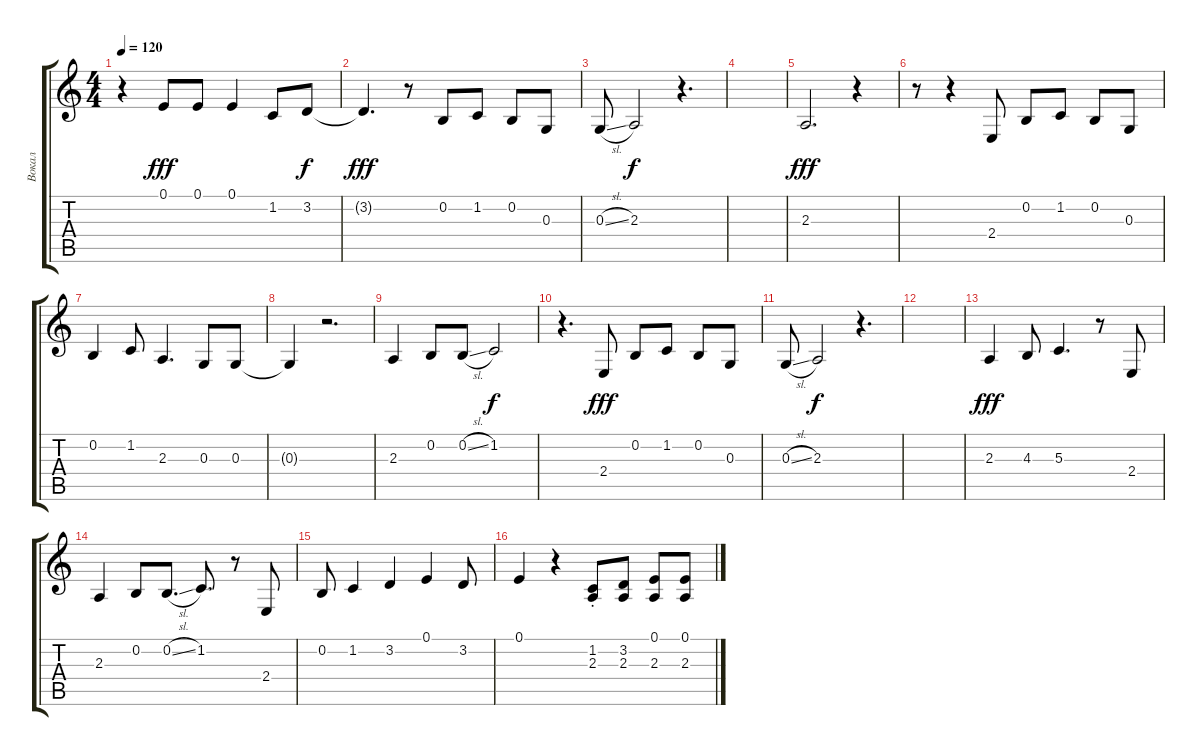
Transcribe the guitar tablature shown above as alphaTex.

\track ("Вокал" "Вокал") {instrument clarinet}
\staff {score tabs}
\tuning (E4 B3 G3 D3 A2 E2) {hide}
\ts (4 4)
\tempo 120
\clef g2
\ks c
r.4{dy f} 0.1.8{dy fff} 0.1.8 0.1.4 1.2.8 3.2.8{dy f} |
3.2{t}.4{d dy fff} r.8 0.2.8 1.2.8 0.2.8 0.3.8 |
0.3{sl}.8 2.3.2{dy f} r.4{d} |
|
2.3.2{d dy fff} r.4 |
r.8 r.4 2.4.8 0.2.8 1.2.8 0.2.8 0.3.8 |
0.2.4 1.2.8 2.3.4{d} 0.3.8 0.3.8 |
0.3{t}.4 r.2{d} |
2.3.4 0.2.8 0.2{sl}.8 1.2.2{dy f} |
r.4{d} 2.4.8{dy fff} 0.2.8 1.2.8 0.2.8 0.3.8 |
0.3{sl}.8 2.3.2{dy f} r.4{d} |
|
2.3.4{dy fff} 4.3.8 5.3.4{d} r.8 2.4.8 |
2.3.4 0.2.8 0.2{sl}.8{d} 1.2.8{d} r.8 2.4.8 |
0.2.8 1.2.4 3.2.4 0.1.4 3.2.8 |
0.1.4 r.4 (1.2{st} 2.3{st}).8 (3.2 2.3).8 (0.1 2.3).8 (0.1 2.3).8
